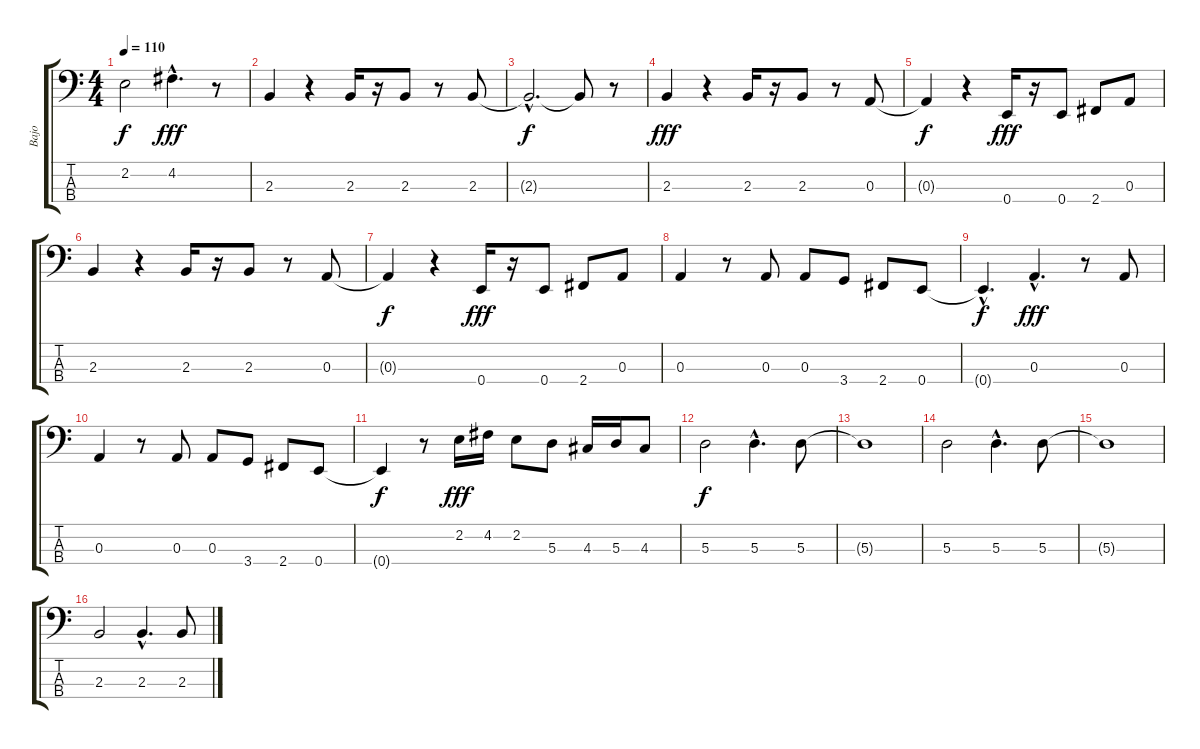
\track ("Bajo" "Bajo") {instrument electricbasspick}
\staff {score tabs}
\tuning (G2 D2 A1 E1) {hide}
\ts (4 4)
\tempo 110
\clef f4
\ks c
2.2{t}.2{dy f} 4.2{hac}.4{d dy fff} r.8 |
2.3.4 r.4 2.3.16 r.16 2.3.8 r.8 2.3.8 |
2.3{hac t}.2{d dy f} 2.3{t}.8 r.8 |
2.3.4{dy fff} r.4 2.3.16 r.16 2.3.8 r.8 0.3.8 |
0.3{t}.4{dy f} r.4 0.4.16{dy fff} r.16 0.4.8 2.4.8 0.3.8 |
2.3.4 r.4 2.3.16 r.16 2.3.8 r.8 0.3.8 |
0.3{t}.4{dy f} r.4 0.4.16{dy fff} r.16 0.4.8 2.4.8 0.3.8 |
0.3.4 r.8 0.3.8 0.3.8 3.4.8 2.4.8 0.4.8 |
0.4{hac t}.4{d dy f} 0.3{hac}.4{d dy fff} r.8 0.3.8 |
0.3.4 r.8 0.3.8 0.3.8 3.4.8 2.4.8 0.4.8 |
0.4{t}.4{dy f} r.8 2.2.16{dy fff} 4.2.16 2.2.8 5.3.8 4.3.16 5.3.16 4.3.8 |
5.3.2{dy f} 5.3{hac}.4{d} 5.3.8 |
5.3{t}.1 |
5.3.2 5.3{hac}.4{d} 5.3.8 |
5.3{t}.1 |
2.3.2 2.3{hac}.4{d} 2.3.8
